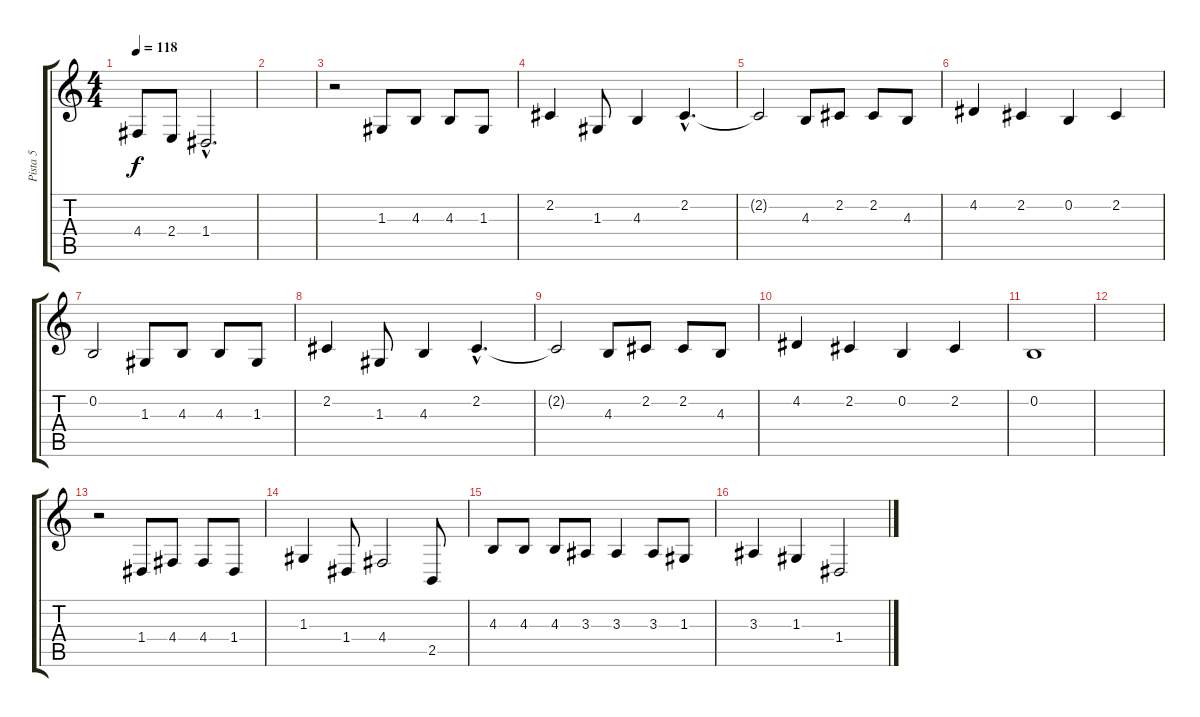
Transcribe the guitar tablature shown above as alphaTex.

\track ("Pista 5" "Pista 5") {instrument electricgrandpiano}
\staff {score tabs}
\tuning (E4 B3 G3 D3 A2 E2) {hide}
\ts (4 4)
\tempo 118
\clef g2
\ks c
4.4.8{dy f} 2.4.8 1.4{hac}.2{d} |
|
r.2 1.3.8 4.3.8 4.3.8 1.3.8 |
2.2.4 1.3.8 4.3.4 2.2{hac}.4{d} |
2.2{t}.2 4.3.8 2.2.8 2.2.8 4.3.8 |
4.2.4 2.2.4 0.2.4 2.2.4 |
0.2.2 1.3.8 4.3.8 4.3.8 1.3.8 |
2.2.4 1.3.8 4.3.4 2.2{hac}.4{d} |
2.2{t}.2 4.3.8 2.2.8 2.2.8 4.3.8 |
4.2.4 2.2.4 0.2.4 2.2.4 |
0.2.1 |
|
r.2 1.4.8 4.4.8 4.4.8 1.4.8 |
1.3.4 1.4.8 4.4.2 2.5.8 |
4.3.8 4.3.8 4.3.8 3.3.8 3.3.4 3.3.8 1.3.8 |
3.3.4 1.3.4 1.4.2
